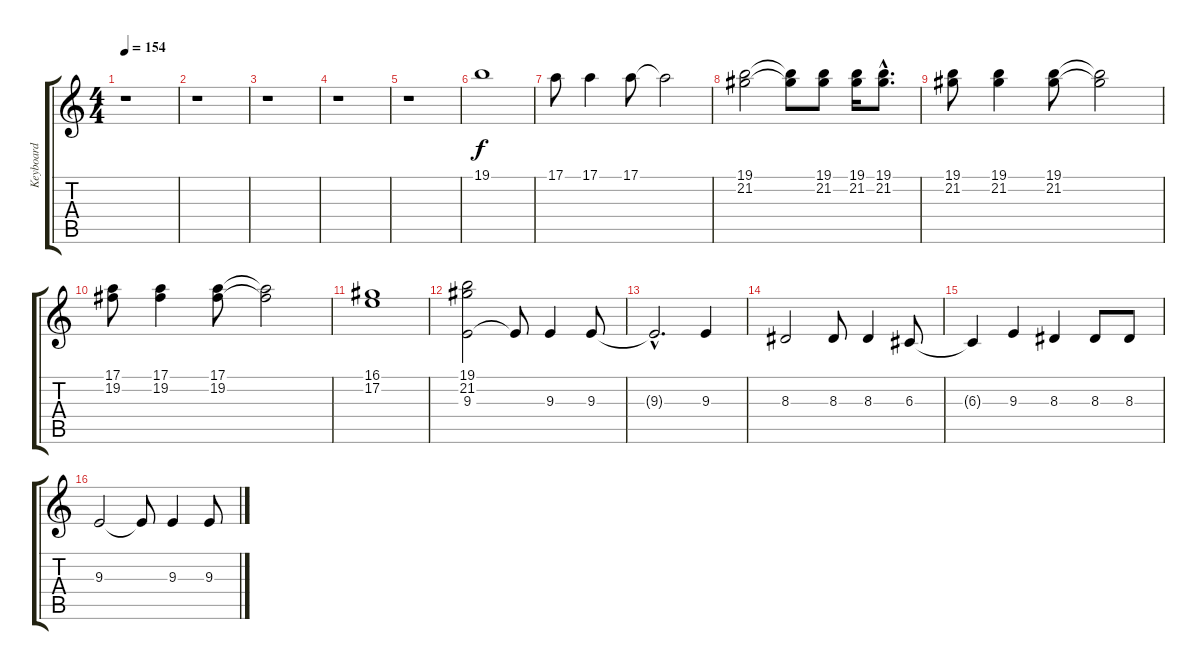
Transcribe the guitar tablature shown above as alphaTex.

\track ("Keyboard" "Keyboard") {instrument pad4choir}
\staff {score tabs}
\tuning (E4 B3 G3 D3 A2 E2) {hide}
\ts (4 4)
\tempo 154
\clef g2
\ks c
r.1{dy f} |
r.1 |
r.1 |
r.1 |
r.1 |
19.1.1{instrument acousticgrandpiano} |
17.1.8 17.1.4 17.1.8 17.1{t}.2 |
(19.1 21.2).2 (19.1{t} 21.2{t}).8 (19.1 21.2).8 (19.1 21.2).16 (19.1{hac} 21.2{hac}).8{d} |
(19.1 21.2).8 (19.1 21.2).4 (19.1 21.2).8 (19.1{t} 21.2{t}).2 |
(17.1 19.2).8 (17.1 19.2).4 (17.1 19.2).8 (17.1{t} 19.2{t}).2 |
(16.1 17.2).1 |
(19.1 21.2 9.3).2 9.3{t}.8 9.3.4 9.3.8 |
9.3{hac t}.2{d} 9.3.4 |
8.3.2 8.3.8 8.3.4 6.3.8 |
6.3{t}.4 9.3.4 8.3.4 8.3.8 8.3.8 |
9.3.2 9.3{t}.8 9.3.4 9.3.8
